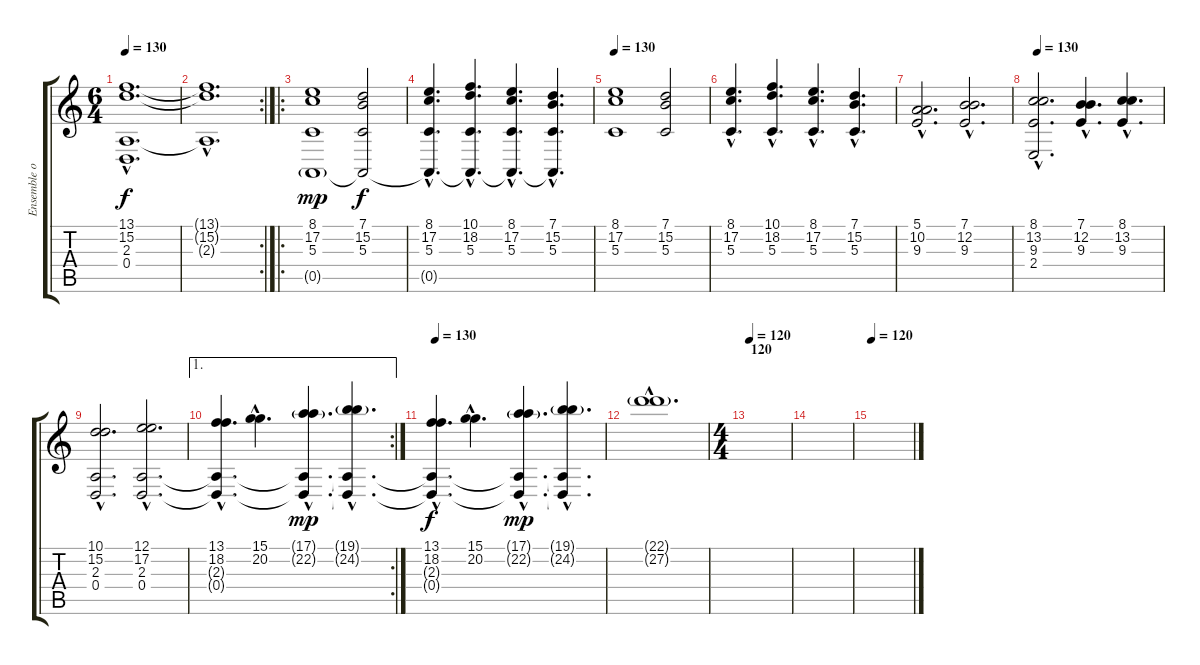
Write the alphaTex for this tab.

\track ("Ensemble of silence" "Ensemble o") {instrument stringensemble1}
\staff {score tabs}
\tuning (E4 B3 G3 D3 A2 E2) {hide}
\ts (6 4)
\tempo 130
\clef g2
\ks c
(13.1{hac} 15.2{hac} 2.3{hac} 0.4{hac}).1{d dy f} |
\rc 2
(13.1{hac t} 15.2{hac t} 2.3{hac t}).1{d} |
\ro
(8.1 17.2 5.3 0.5{g}).1{dy mp} (7.1 15.2 5.3 0.5{t}).2{dy f} |
(8.1{hac} 17.2{hac} 5.3{hac} 0.5{hac t}).4{d} (10.1{hac} 18.2{hac} 5.3{hac} 0.5{hac t}).4{d} (8.1{hac} 17.2{hac} 5.3{hac} 0.5{hac t}).4{d} (7.1{hac} 15.2{hac} 5.3{hac} 0.5{hac t}).4{d} |
\tempo 130
(8.1 17.2 5.3).1 (7.1 15.2 5.3).2 |
(8.1{hac} 17.2{hac} 5.3{hac}).4{d} (10.1{hac} 18.2{hac} 5.3{hac}).4{d} (8.1{hac} 17.2{hac} 5.3{hac}).4{d} (7.1{hac} 15.2{hac} 5.3{hac}).4{d} |
(5.1{hac} 10.2{hac} 9.3{hac}).2{d} (7.1{hac} 12.2{hac} 9.3{hac}).2{d} |
\tempo 130
(8.1{hac} 13.2{hac} 9.3{hac} 2.4{hac}).2{d} (7.1{hac} 12.2{hac} 9.3{hac}).4{d} (8.1{hac} 13.2{hac} 9.3{hac}).4{d} |
(10.1{hac} 15.2{hac} 2.3{hac} 0.4{hac}).2{d} (12.1{hac} 17.2{hac} 2.3{hac} 0.4{hac}).2{d} |
\ae 1
\rc 2
(13.1{hac} 18.2{hac} 2.3{hac t} 0.4{hac t}).4{d} (15.1{hac} 20.2{hac}).4{d} (17.1{g hac} 22.2{g hac} 2.3{hac t} 0.4{hac t}).4{d dy mp} (19.1{g hac} 24.2{g hac} 2.3{hac t} 0.4{hac t}).4{d} |
\tempo 130
(13.1{hac} 18.2{hac} 2.3{hac t} 0.4{hac t}).4{d dy f} (15.1{hac} 20.2{hac}).4{d} (17.1{g hac} 22.2{g hac} 2.3{hac t} 0.4{hac t}).4{d dy mp} (19.1{g hac} 24.2{g hac} 2.3{hac t} 0.4{hac t}).4{d} |
(22.1{g hac} 27.2{g hac}).1{d} |
\ts (4 4)
\section ("" "120")
\tempo 120
|
|
\tempo 120
